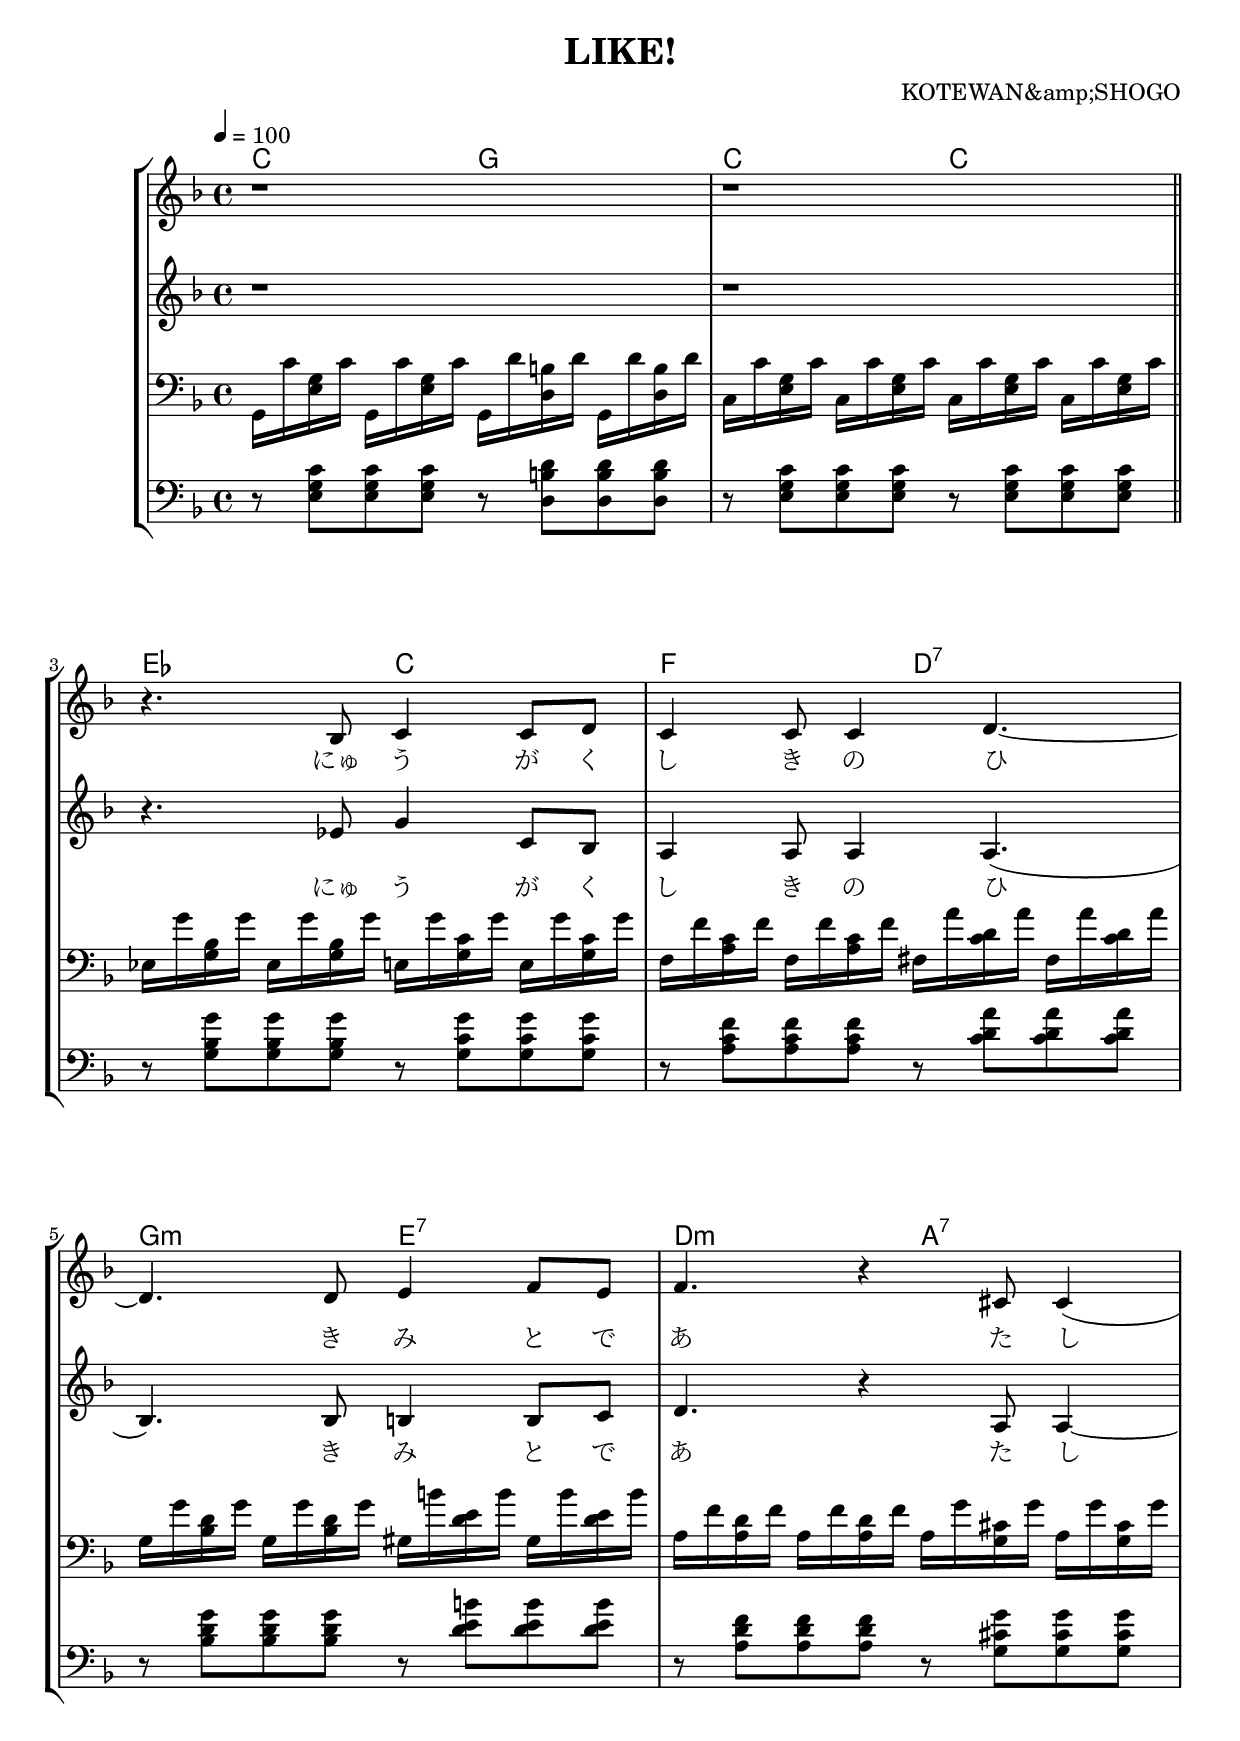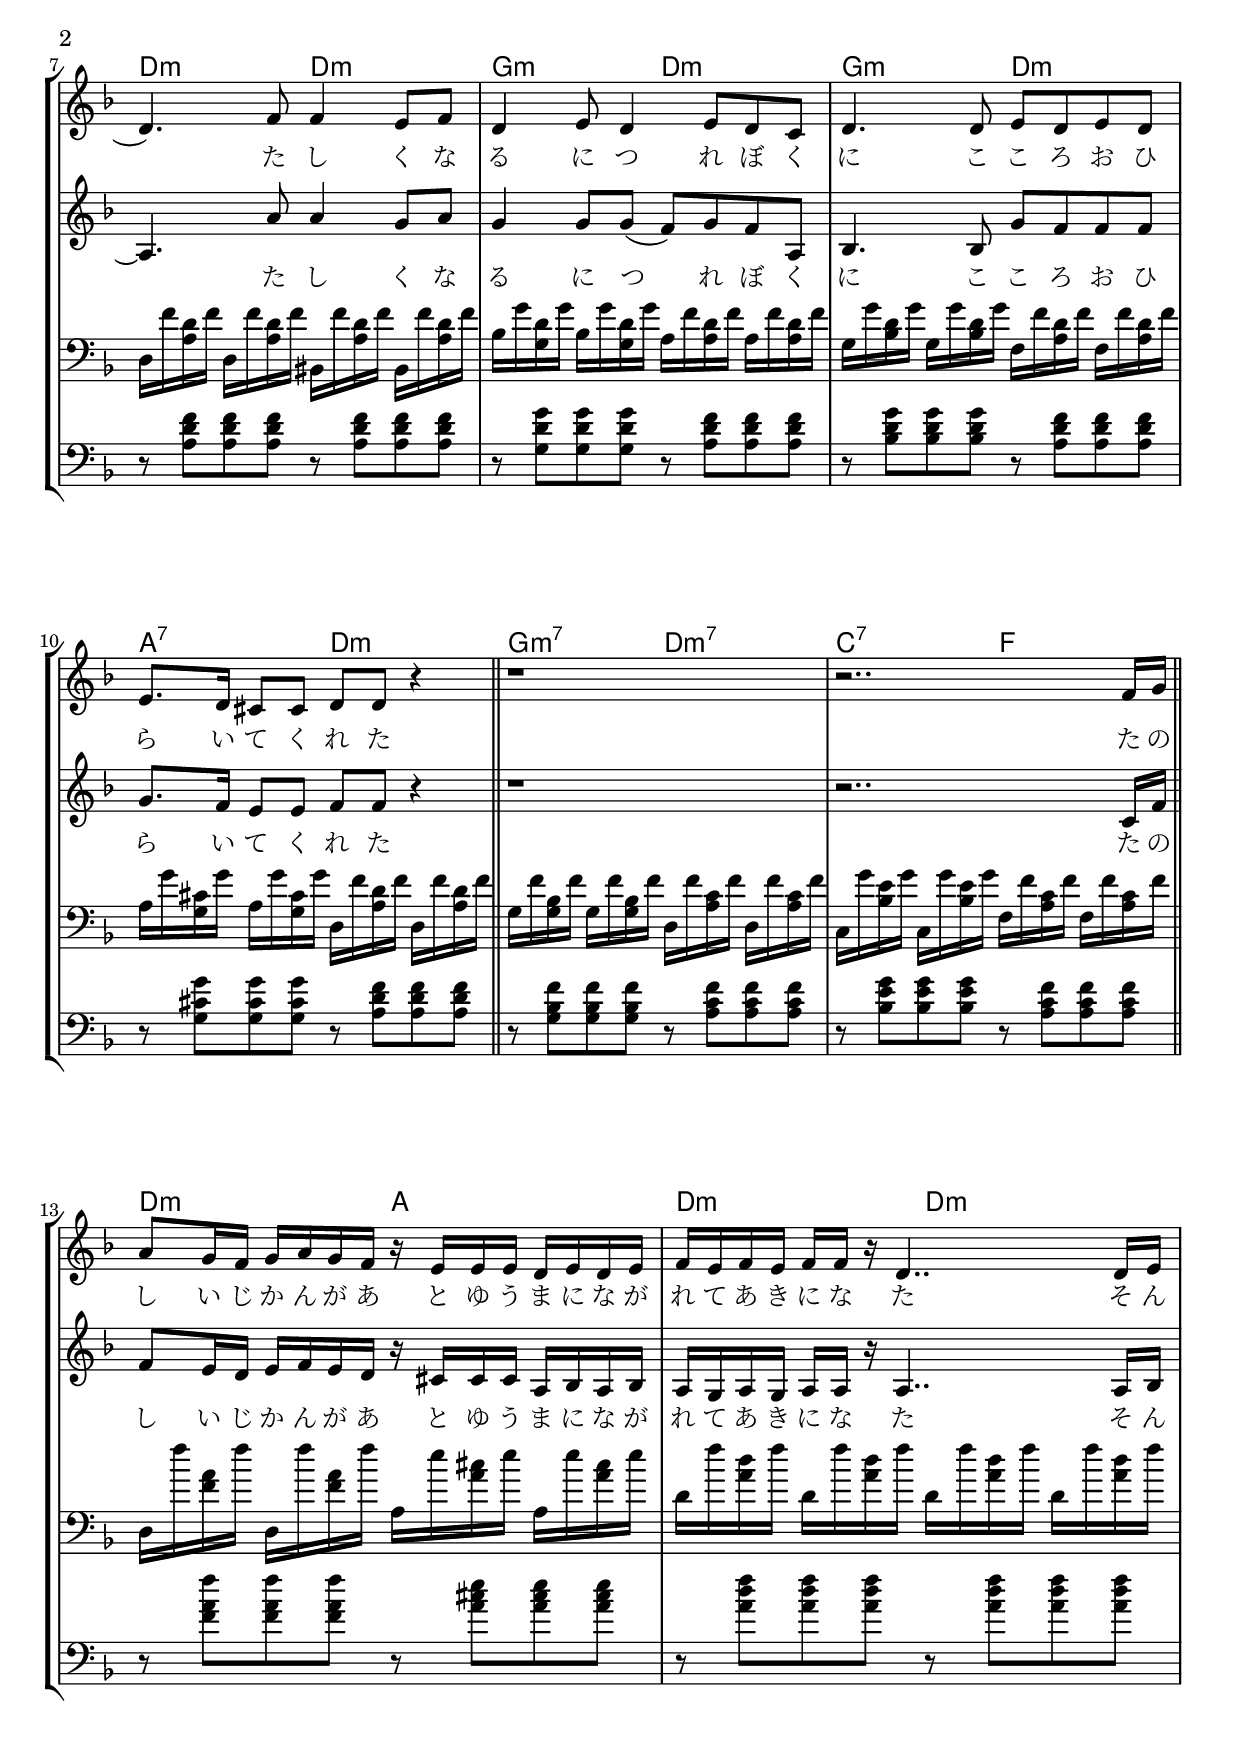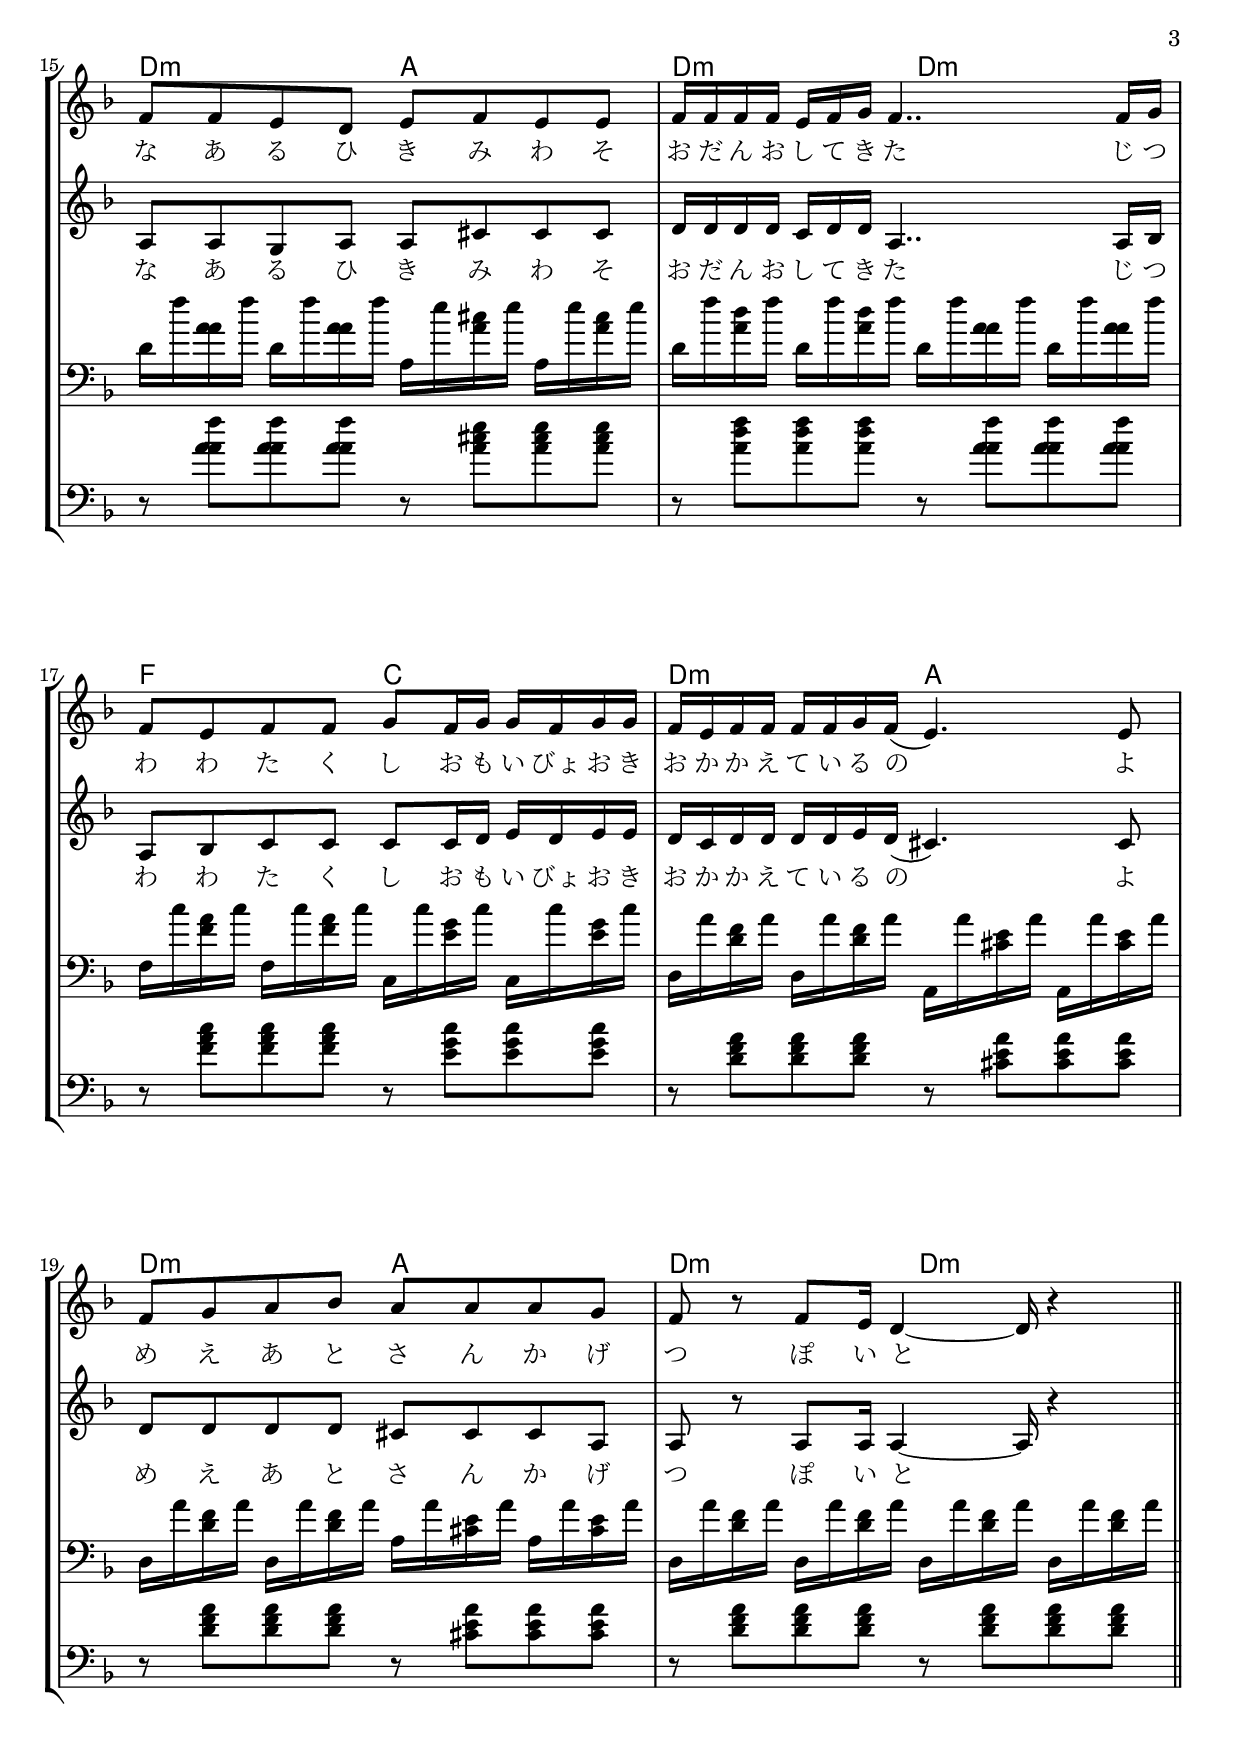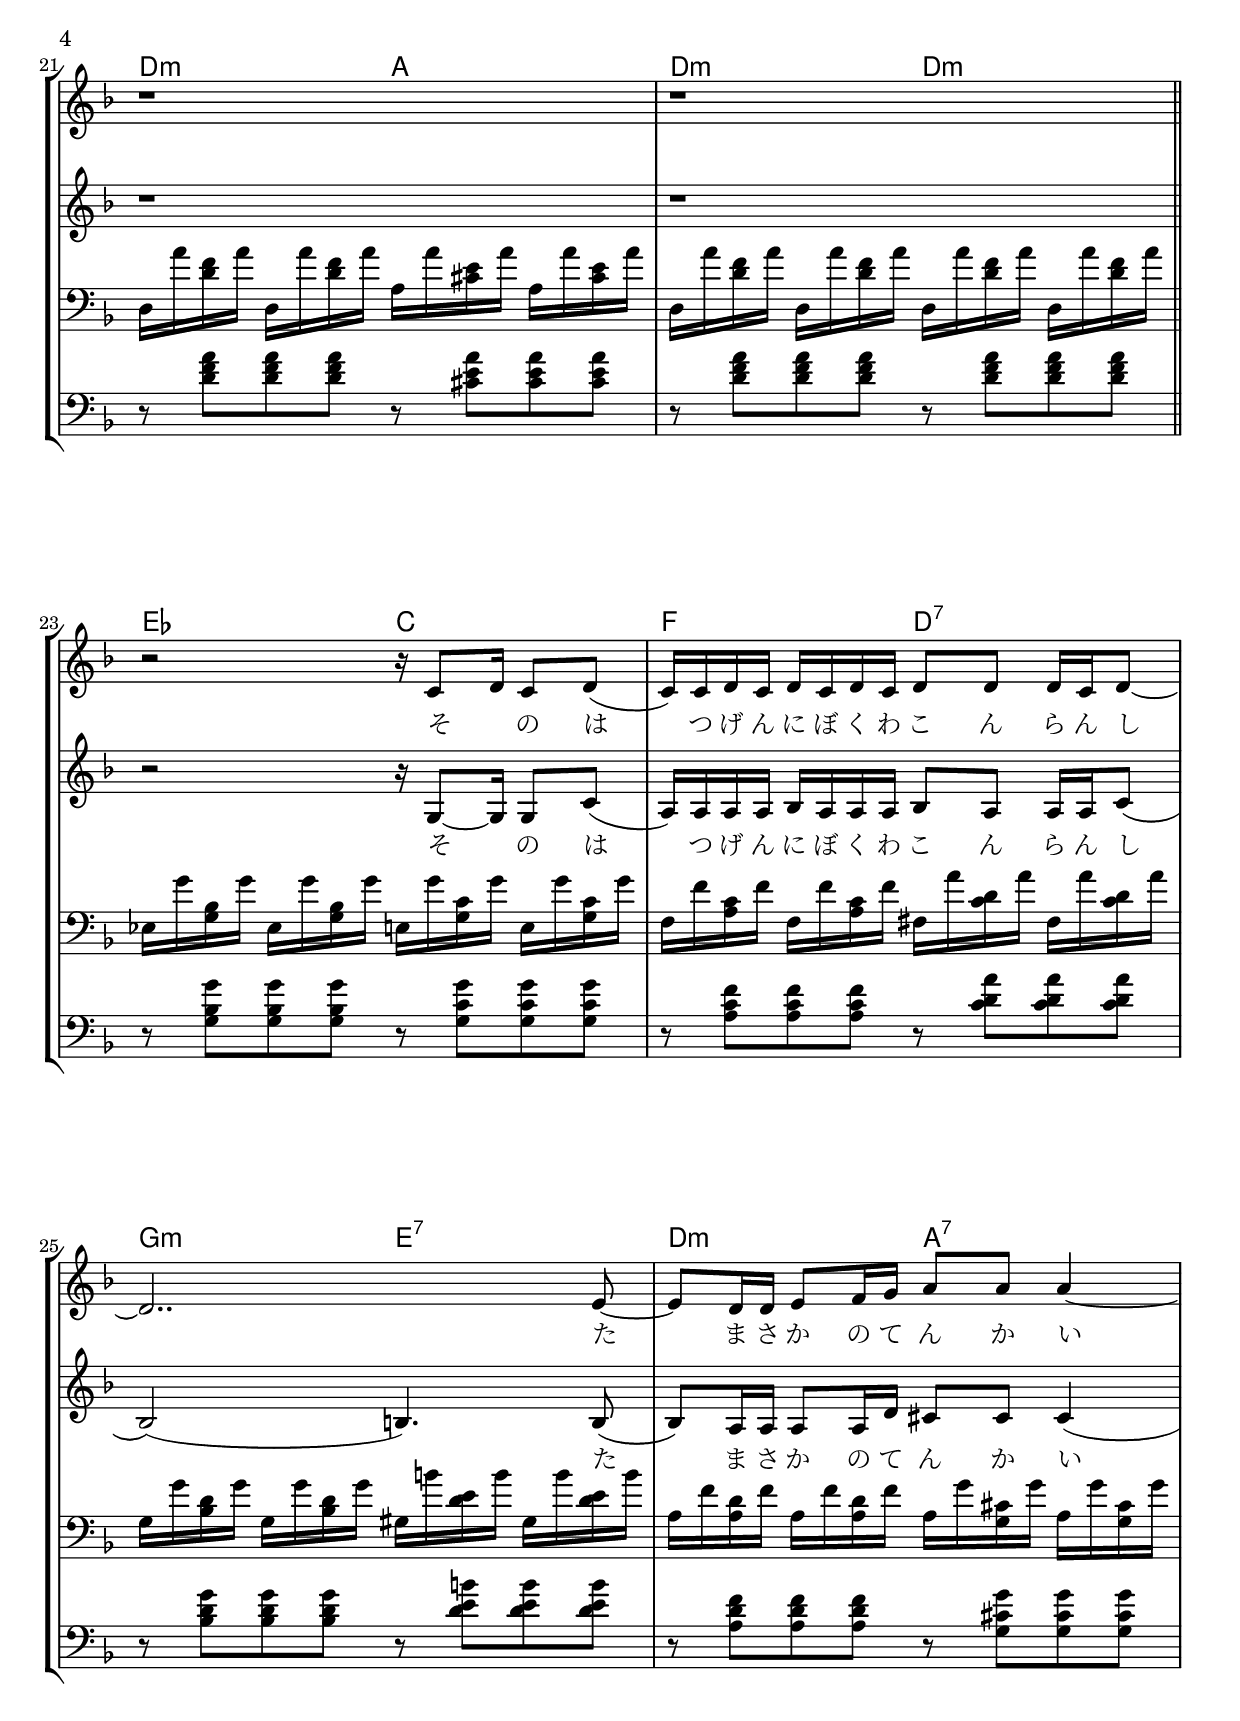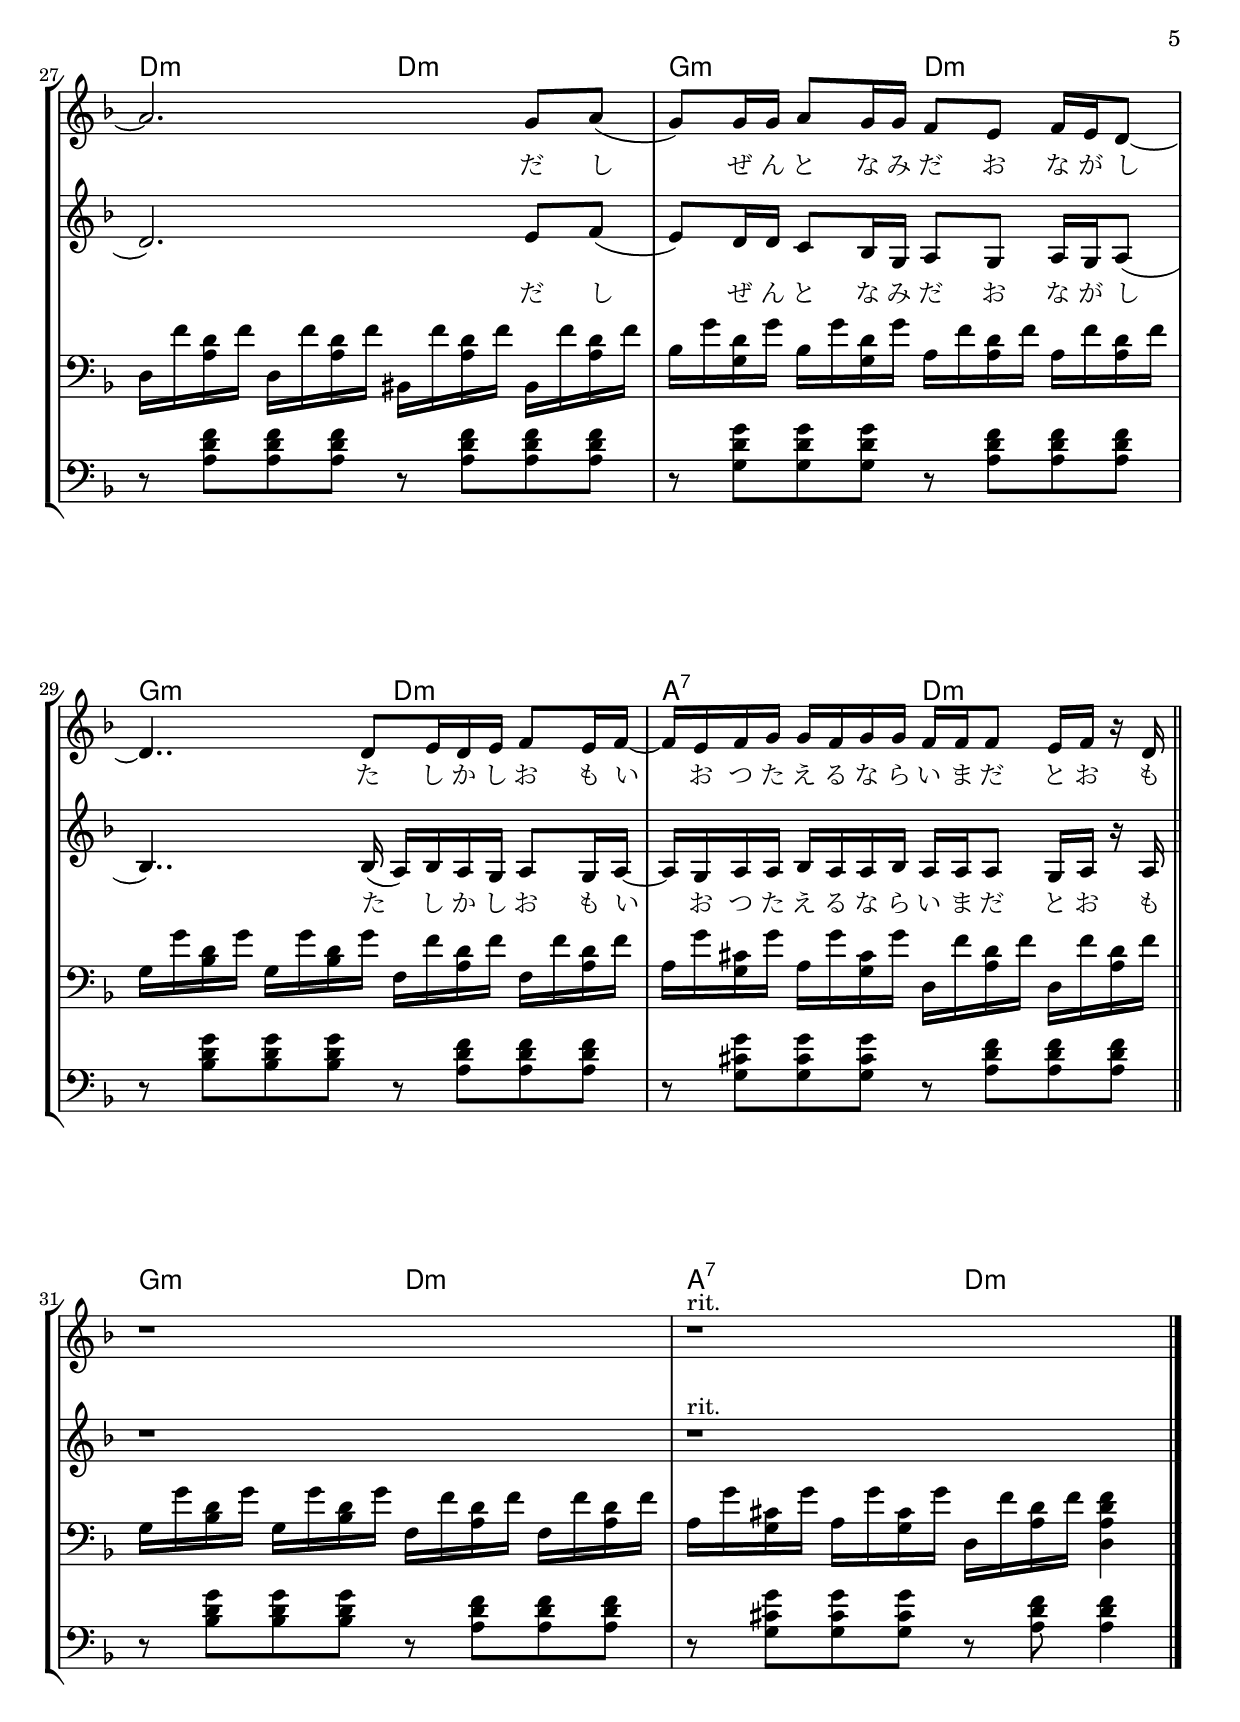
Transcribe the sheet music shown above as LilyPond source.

\version "2.12.1"

\header {
	title = \markup {LIKE!}
	composer = \markup \center-column {KOTEWAN&amp;SHOGO}
}

harmony = \chordmode {
	c2 g c c 

	es c f d:7 g:m e:7 d:m a:7 d:m d:m g:m d:m g:m d:m a:7 d:m 

	g:min7 d:min7 c:7 f 

	d:m a d:m d:m d:m a d:m d:m f c d:m a d:m a d:m d:m 

	d:m a d:m d:m 

	es c f d:7 g:m e:7 d:m a:7 d:m d:m g:m d:m g:m d:m a:7 d:m 

	g:m d:m a:7 d:m 
}

melody = {
	\key f \major
	\tempo 4 = 100
	r1 | r1   
	\set Staff.midiInstrument = #"mmi0.45"
	r4. bes8  c'4  c'8  d'8 
	c'4  c'8  c'4  d'4.~ 
	d'4.  d'8  e'4  f'8  e'8 
	f'4.  r4  cis'8  cis'4 
	(d'4.)  f'8  f'4  e'8  f'8 
	d'4  e'8  d'4  e'8  d'8  c'8 
	d'4.  d'8  e'8  d'8  e'8  d'8 
	e'8.  d'16  cis'8  cis'8  d'8  d'8  	r4 	r1 | r2.. 
	\set Staff.midiInstrument = #"mmi0.42"
	f'16  g'16 
	a'8  g'16  f'16  g'16  a'16  g'16  f'16  r16  e'16  e'16  e'16  d'16  e'16  d'16  e'16 
	f'16  e'16  f'16  e'16  f'16  f'16  r16  d'4..  d'16  e'16 
	f'8  f'8  e'8  d'8  e'8  f'8  e'8  e'8 
	f'16  f'16  f'16  f'16  e'16  f'16  g'16  f'4..  f'16  g'16 
	f'8  e'8  f'8  f'8  g'8  f'16  g'16  g'16  f'16  g'16  g'16 
	f'16  e'16  f'16  f'16  f'16  f'16  g'16  f'16  (e'4.)  e'8 
	f'8  g'8  a'8  bes'8  a'8  a'8  a'8  g'8 
	f'8  r8  f'8  e'16  d'4~d'16  	r4 	r1 | r1   
	\set Staff.midiInstrument = #"mmi0.48"
	r2~r16 c'8  d'16  c'8  d'8 
	(c'16)  c'16  d'16  c'16  d'16  c'16  d'16  c'16  d'8  d'8  d'16  c'16  d'8~ 
	d'2..  e'8~ 
	e'8  d'16  d'16  e'8  f'16  g'16  a'8  a'8  a'4~ 
	a'2.  g'8  a'8 
	(g'8)  g'16  g'16  a'8  g'16  g'16  f'8  e'8  f'16  e'16  d'8~ 
	d'4..  d'8  e'16  d'16  e'16  f'8  e'16  f'16~ 
	f'16  e'16  f'16  g'16  g'16  f'16  g'16  g'16  f'16  f'16  f'8  e'16  f'16  r16  d'16
	r1 | r1^"rit." \bar "|."
}

words = \lyricmode {
	
	にゅ  う  が  く  し  き  の  ひ  き  み  と  で  あ  た  し  た  し  く  な  る  に  つ  れ  ぼ  く  に  こ  こ  ろ  お  ひ  ら  い  て  く  れ  た  
	
	た  の  し  い  じ  か  ん  が  あ  と  ゆ  う  ま  に  な  が  れ  て  あ  き  に  な  た  そ  ん  な  あ  る  ひ  き  み  わ  そ  お  だ  ん  お  し  て  き  た  じ  つ  わ  わ  た  く  し  お  も  い  びょ  お  き  お  か  か  え  て  い  る  の  よ  め  え  あ  と  さ  ん  か  げ  つ  ぽ  い  と  
	
	そ  の  は  つ  げ  ん  に  ぼ  く  わ  こ  ん  ら  ん  し  た  ま  さ  か  の  て  ん  か  い  だ  し  ぜ  ん  と  な  み  だ  お  な  が  し  た  し  か  し  お  も  い  お  つ  た  え  る  な  ら  い  ま  だ  と  お  も  た  
	
}

secondmelody = {
	\key f \major
	\tempo 4 = 100
	r1 | r1   
	\set Staff.midiInstrument = #"fss0.23"
	r4. es'8  g'4  c'8  bes8 
	a4  a8  a4  a4. 
	(bes4.)  bes8  b4  b8  c'8 
	d'4.  r4  a8  a4~ 
	a4.  a'8  a'4  g'8  a'8 
	g'4  g'8  g'8  (f'8)  g'8  f'8  a8 
	bes4.  bes8  g'8  f'8  f'8  f'8 
	g'8.  f'16  e'8  e'8  f'8  f'8  	r4 	r1 | r2.. 
	\set Staff.midiInstrument = #"mmi0.42"
	c'16  f'16 
	f'8  e'16  d'16  e'16  f'16  e'16  d'16  r16  cis'16  cis'16  cis'16  a16  bes16  a16  bes16 
	a16  g16  a16  g16  a16  a16  r16  a4..  a16  bes16 
	a8  a8  g8  a8  a8  cis'8  cis'8  cis'8 
	d'16  d'16  d'16  d'16  c'16  d'16  d'16  a4..  a16  bes16 
	a8  bes8  c'8  c'8  c'8  c'16  d'16  e'16  d'16  e'16  e'16 
	d'16  c'16  d'16  d'16  d'16  d'16  e'16  d'16  (cis'4.)  cis'8 
	d'8  d'8  d'8  d'8  cis'8  cis'8  cis'8  a8 
	a8  r8  a8  a16  a4~a16  	r4 	r1 | r1   
	\set Staff.midiInstrument = #"mmi0.48"
	r2~r16 g8  g16  g8  c'8 
	(a16)  a16  a16  a16  bes16  a16  a16  a16  bes8  a8  a16  a16  c'8 
	(bes2)  (b4.)  b8 
	(bes8)  a16  a16  a8  a16  d'16  cis'8  cis'8  cis'4 
	(d'2.)  e'8  f'8 
	(e'8)  d'16  d'16  c'8  bes16  g16  a8  g8  a16  g16  a8 
	(bes4..)  bes16  (a16)  bes16  a16  g16  a8  g16  a16~ 
	a16  g16  a16  a16  bes16  a16  a16  bes16  a16  a16  a8  g16  a16  r16  a16
	r1 | r1^"rit." \bar "|."
}

secondwords = \lyricmode {
	
	にゅ  う  が  く  し  き  の  ひ  き  み  と  で  あ  た  し  た  し  く  な  る  に  つ  れ  ぼ  く  に  こ  こ  ろ  お  ひ  ら  い  て  く  れ  た  
	
	た  の  し  い  じ  か  ん  が  あ  と  ゆ  う  ま  に  な  が  れ  て  あ  き  に  な  た  そ  ん  な  あ  る  ひ  き  み  わ  そ  お  だ  ん  お  し  て  き  た  じ  つ  わ  わ  た  く  し  お  も  い  びょ  お  き  お  か  か  え  て  い  る  の  よ  め  え  あ  と  さ  ん  か  げ  つ  ぽ  い  と  
	
	そ  の  は  つ  げ  ん  に  ぼ  く  わ  こ  ん  ら  ん  し  た  ま  さ  か  の  て  ん  か  い  だ  し  ぜ  ん  と  な  み  だ  お  な  が  し  た  し  か  し  お  も  い  お  つ  た  え  る  な  ら  い  ま  だ  と  お  も  た  
	
}

tempochange = {
	\tempo 4 = 100
	r1 | r1 \bar "||"
	\tempo 4 = 100
	r1 | r1 | r1 | r1 | r1 | r1 | r1 | r1 \bar "||"
	\tempo 4 = 100
	r1 | r1 \bar "||"
	\tempo 4 = 100
	r1 | r1 | r1 | r1 | r1 | r1 | r1 | r1 \bar "||"
	\tempo 4 = 100
	r1 | r1 \bar "||"
	\tempo 4 = 100
	r1 | r1 | r1 | r1 | r1 | r1 | r1 | r1 \bar "||"
	\tempo 4 = 100
	r1 | \tempo 4 = 75 r2 \tempo 4 = 66 r2 \bar "|."
}

mainacc = {
	\clef bass
	\set Staff.midiInstrument = #"Harmonica"
	\key f \major
	\tempo 4 = 100
	g,16 c' <e g> c' g, c' <e g> c'
	g,16 d' <d b> d' g, d' <d b> d'
	c16 c' <e g> c' c c' <e g> c'
	c16 c' <e g> c' c c' <e g> c'
	\bar "||"

	\set Staff.midiInstrument = #"Overdriven Guitar"
	es16 g' <g bes> g' es g' <g bes> g'
	e16 g' <g c'> g' e g' <g c'> g'
	f16 f' <a c'> f' f f' <a c'> f'
	fis16 a' <c' d'> a' fis a' <c' d'> a'
	g16 g' <bes d'> g' g g' <bes d'> g'
	gis16 b' <d' e'> b' gis b' <d' e'> b'
	a16 f' <a d'> f' a f' <a d'> f'
	a16 g' <g cis'> g' a g' <g cis'> g'
	d16 f' <a d'> f' d f' <a d'> f'
	bis,16 f' <a d'> f' bis, f' <a d'> f'
	bes16 g' <g d'> g' bes g' <g d'> g'
	a16 f' <a d'> f' a f' <a d'> f'
	g16 g' <bes d'> g' g g' <bes d'> g'
	f16 f' <a d'> f' f f' <a d'> f'
	a16 g' <g cis'> g' a g' <g cis'> g'
	d16 f' <a d'> f' d f' <a d'> f'
	\bar "||"

	\set Staff.midiInstrument = #"Acoustic grand"
	g16 f' <g bes> f' g f' <g bes> f'
	d16 f' <a c'> f' d f' <a c'> f'
	c16 g' <bes e'> g' c g' <bes e'> g'
	f16 f' <a c'> f' f f' <a c'> f'
	\bar "||"

	\set Staff.midiInstrument = #"Electric Guitar (clean)"
	d16 f'' <a' f'> f'' d f'' <a' f'> f''
	a16 e'' <a' cis''> e'' a e'' <a' cis''> e''
	d'16 f'' <a' d''> f'' d' f'' <a' d''> f''
	d'16 f'' <a' d''> f'' d' f'' <a' d''> f''
	d'16 f'' <a' a'> f'' d' f'' <a' a'> f''
	a16 e'' <a' cis''> e'' a e'' <a' cis''> e''
	d'16 f'' <a' d''> f'' d' f'' <a' d''> f''
	d'16 f'' <a' a'> f'' d' f'' <a' a'> f''
	f16 c'' <f' a'> c'' f c'' <f' a'> c''
	c16 c'' <e' g'> c'' c c'' <e' g'> c''
	d16 a' <d' f'> a' d a' <d' f'> a'
	a,16 a' <cis' e'> a' a, a' <cis' e'> a'
	d16 a' <d' f'> a' d a' <d' f'> a'
	a16 a' <cis' e'> a' a a' <cis' e'> a'
	d16 a' <d' f'> a' d a' <d' f'> a'
	d16 a' <d' f'> a' d a' <d' f'> a'
	\bar "||"

	\set Staff.midiInstrument = #"Choir Aahs"
	d16 a' <d' f'> a' d a' <d' f'> a'
	a16 a' <cis' e'> a' a a' <cis' e'> a'
	d16 a' <d' f'> a' d a' <d' f'> a'
	d16 a' <d' f'> a' d a' <d' f'> a'
	\bar "||"

	\set Staff.midiInstrument = #"Harmonica"
	es16 g' <g bes> g' es g' <g bes> g'
	e16 g' <g c'> g' e g' <g c'> g'
	f16 f' <a c'> f' f f' <a c'> f'
	fis16 a' <c' d'> a' fis a' <c' d'> a'
	g16 g' <bes d'> g' g g' <bes d'> g'
	gis16 b' <d' e'> b' gis b' <d' e'> b'
	a16 f' <a d'> f' a f' <a d'> f'
	a16 g' <g cis'> g' a g' <g cis'> g'
	d16 f' <a d'> f' d f' <a d'> f'
	bis,16 f' <a d'> f' bis, f' <a d'> f'
	bes16 g' <g d'> g' bes g' <g d'> g'
	a16 f' <a d'> f' a f' <a d'> f'
	g16 g' <bes d'> g' g g' <bes d'> g'
	f16 f' <a d'> f' f f' <a d'> f'
	a16 g' <g cis'> g' a g' <g cis'> g'
	d16 f' <a d'> f' d f' <a d'> f'
	\bar "||"

	\set Staff.midiInstrument = #"Harmonica"
	g16 g' <bes d'> g' g g' <bes d'> g'
	f16 f' <a d'> f' f f' <a d'> f'
	a16 g' <g cis'> g' a g' <g cis'> g'
	d16 f' <a d'> f' <d a d' f'>4
	\bar "|."
}

subacc = {
	\clef bass
	\set Staff.midiInstrument = #"Pad 7 (halo)"
	\key f \major
	\tempo 4 = 100
	r8 <e g c'>8 <e g c'>8 <e g c'>8
	r8 <d b d'>8 <d b d'>8 <d b d'>8
	r8 <e g c'>8 <e g c'>8 <e g c'>8
	r8 <e g c'>8 <e g c'>8 <e g c'>8
	\bar "||"

	\set Staff.midiInstrument = #"Synth Bass 1"
	r8 <g bes g'>8 <g bes g'>8 <g bes g'>8
	r8 <g c' g'>8 <g c' g'>8 <g c' g'>8
	r8 <a c' f'>8 <a c' f'>8 <a c' f'>8
	r8 <c' d' a'>8 <c' d' a'>8 <c' d' a'>8
	r8 <bes d' g'>8 <bes d' g'>8 <bes d' g'>8
	r8 <d' e' b'>8 <d' e' b'>8 <d' e' b'>8
	r8 <a d' f'>8 <a d' f'>8 <a d' f'>8
	r8 <g cis' g'>8 <g cis' g'>8 <g cis' g'>8
	r8 <a d' f'>8 <a d' f'>8 <a d' f'>8
	r8 <a d' f'>8 <a d' f'>8 <a d' f'>8
	r8 <g d' g'>8 <g d' g'>8 <g d' g'>8
	r8 <a d' f'>8 <a d' f'>8 <a d' f'>8
	r8 <bes d' g'>8 <bes d' g'>8 <bes d' g'>8
	r8 <a d' f'>8 <a d' f'>8 <a d' f'>8
	r8 <g cis' g'>8 <g cis' g'>8 <g cis' g'>8
	r8 <a d' f'>8 <a d' f'>8 <a d' f'>8
	\bar "||"

	\set Staff.midiInstrument = #"Pad 7 (halo)"
	r8 <g bes f'>8 <g bes f'>8 <g bes f'>8
	r8 <a c' f'>8 <a c' f'>8 <a c' f'>8
	r8 <bes e' g'>8 <bes e' g'>8 <bes e' g'>8
	r8 <a c' f'>8 <a c' f'>8 <a c' f'>8
	\bar "||"

	\set Staff.midiInstrument = #"Choir Aahs"
	r8 <a' f' f''>8 <a' f' f''>8 <a' f' f''>8
	r8 <a' cis'' e''>8 <a' cis'' e''>8 <a' cis'' e''>8
	r8 <a' d'' f''>8 <a' d'' f''>8 <a' d'' f''>8
	r8 <a' d'' f''>8 <a' d'' f''>8 <a' d'' f''>8
	r8 <a' a' f''>8 <a' a' f''>8 <a' a' f''>8
	r8 <a' cis'' e''>8 <a' cis'' e''>8 <a' cis'' e''>8
	r8 <a' d'' f''>8 <a' d'' f''>8 <a' d'' f''>8
	r8 <a' a' f''>8 <a' a' f''>8 <a' a' f''>8
	r8 <f' a' c''>8 <f' a' c''>8 <f' a' c''>8
	r8 <e' g' c''>8 <e' g' c''>8 <e' g' c''>8
	r8 <d' f' a'>8 <d' f' a'>8 <d' f' a'>8
	r8 <cis' e' a'>8 <cis' e' a'>8 <cis' e' a'>8
	r8 <d' f' a'>8 <d' f' a'>8 <d' f' a'>8
	r8 <cis' e' a'>8 <cis' e' a'>8 <cis' e' a'>8
	r8 <d' f' a'>8 <d' f' a'>8 <d' f' a'>8
	r8 <d' f' a'>8 <d' f' a'>8 <d' f' a'>8
	\bar "||"

	\set Staff.midiInstrument = #"Pad 7 (halo)"
	r8 <d' f' a'>8 <d' f' a'>8 <d' f' a'>8
	r8 <cis' e' a'>8 <cis' e' a'>8 <cis' e' a'>8
	r8 <d' f' a'>8 <d' f' a'>8 <d' f' a'>8
	r8 <d' f' a'>8 <d' f' a'>8 <d' f' a'>8
	\bar "||"

	\set Staff.midiInstrument = #"Pad 7 (halo)"
	r8 <g bes g'>8 <g bes g'>8 <g bes g'>8
	r8 <g c' g'>8 <g c' g'>8 <g c' g'>8
	r8 <a c' f'>8 <a c' f'>8 <a c' f'>8
	r8 <c' d' a'>8 <c' d' a'>8 <c' d' a'>8
	r8 <bes d' g'>8 <bes d' g'>8 <bes d' g'>8
	r8 <d' e' b'>8 <d' e' b'>8 <d' e' b'>8
	r8 <a d' f'>8 <a d' f'>8 <a d' f'>8
	r8 <g cis' g'>8 <g cis' g'>8 <g cis' g'>8
	r8 <a d' f'>8 <a d' f'>8 <a d' f'>8
	r8 <a d' f'>8 <a d' f'>8 <a d' f'>8
	r8 <g d' g'>8 <g d' g'>8 <g d' g'>8
	r8 <a d' f'>8 <a d' f'>8 <a d' f'>8
	r8 <bes d' g'>8 <bes d' g'>8 <bes d' g'>8
	r8 <a d' f'>8 <a d' f'>8 <a d' f'>8
	r8 <g cis' g'>8 <g cis' g'>8 <g cis' g'>8
	r8 <a d' f'>8 <a d' f'>8 <a d' f'>8
	\bar "||"

	\set Staff.midiInstrument = #"Pad 7 (halo)"
	r8 <bes d' g'>8 <bes d' g'>8 <bes d' g'>8
	r8 <a d' f'>8 <a d' f'>8 <a d' f'>8
	r8 <g cis' g'>8 <g cis' g'>8 <g cis' g'>8
	r8 <a d' f'>8 <a d' f'>4
	\bar "|."
}

percA = {
	\drummode {
	r4 hh4 hh4 hh4  |hh4 hh4 hh4 hh4  \bar "||"
	r4 hh4 hh4 hh4  |hh4 hh4 hh4 hh4  |hh4 hh4 hh4 hh4  |hh4 hh4 hh4 hh4  |r4 hh4 hh4 hh4  |hh4 hh4 hh4 hh4  |hh4 hh4 hh4 hh4  |hh4 hh4 hh4 hh4  \bar "||"
	r4 hh4 hh4 hh4  |hh4 hh4 hh4 hh4  \bar "||"
	r4 hh4 hh4 hh4  |hh4 hh4 hh4 hh4  |hh4 hh4 hh4 hh4  |hh4 hh4 hh4 hh4  |r4 hh4 hh4 hh4  |hh4 hh4 hh4 hh4  |hh4 hh4 hh4 hh4  |hh4 hh4 hh4 hh4  \bar "||"
	r4 hh4 hh4 hh4  |hh4 hh4 hh4 hh4  \bar "||"
	r4 hh4 hh4 hh4  |hh4 hh4 hh4 hh4  |hh4 hh4 hh4 hh4  |hh4 hh4 hh4 hh4  |r4 hh4 hh4 hh4  |hh4 hh4 hh4 hh4  |hh4 hh4 hh4 hh4  |hh4 hh4 hh4 hh4  \bar "||"
	r4 hh4 hh4 hh4  |hh4 hh4 hh4 hh4  \bar "|."
	}
}

percB = {
	\drummode {
	r8 hhp4 hhp4 hhp4 hhp8  |r8 hhp4 hhp2 r8  \bar "||"
	r8 hhp4 hhp4 hhp4 hhp8  |r8 hhp4 hhp4 hhp4 hhp8  |r8 hhp4 hhp4 hhp4 hhp8  |r8 hhp4 hhp4 hhp4 hhp8  |r8 hhp4 hhp4 hhp4 hhp8  |r8 hhp4 hhp4 hhp4 hhp8  |r8 hhp4 hhp4 hhp4 hhp8  |r8 hhp4 hhp2 r8  \bar "||"
	r8 hhp4 hhp4 hhp4 hhp8  |r8 hhp4 hhp2 r8  \bar "||"
	r8 hhp4 hhp4 hhp4 hhp8  |r8 hhp4 hhp4 hhp4 hhp8  |r8 hhp4 hhp4 hhp4 hhp8  |r8 hhp4 hhp4 hhp4 hhp8  |r8 hhp4 hhp4 hhp4 hhp8  |r8 hhp4 hhp4 hhp4 hhp8  |r8 hhp4 hhp4 hhp4 hhp8  |r8 hhp4 hhp2 r8  \bar "||"
	r8 hhp4 hhp4 hhp4 hhp8  |r8 hhp4 hhp2 r8  \bar "||"
	r8 hhp4 hhp4 hhp4 hhp8  |r8 hhp4 hhp4 hhp4 hhp8  |r8 hhp4 hhp4 hhp4 hhp8  |r8 hhp4 hhp4 hhp4 hhp8  |r8 hhp4 hhp4 hhp4 hhp8  |r8 hhp4 hhp4 hhp4 hhp8  |r8 hhp4 hhp4 hhp4 hhp8  |r8 hhp4 hhp2 r8  \bar "||"
	r8 hhp4 hhp4 hhp4 hhp8  |r8 hhp4 hhp2 r8  \bar "|."
	}
}

percC = {
	\drummode {
	r4 sn2 sn4  |r4 sn4 r16 sn16 sn8. sn16 sn16 sn16  \bar "||"
	r4 sn2 sn4  |r4 sn2 sn8. sn16  |r4 sn2 sn4  |r4 sn2 sn8. sn16  |r4 sn2 sn4  |r4 sn2 sn8. sn16  |r4 sn2 sn4  |r4 sn4 r16 sn16 sn8. sn16 sn16 sn16  \bar "||"
	r4 sn2 sn4  |r4 sn4 r16 sn16 sn8. sn16 sn16 sn16  \bar "||"
	r4 sn2 sn4  |r4 sn2 sn8. sn16  |r4 sn2 sn4  |r4 sn2 sn8. sn16  |r4 sn2 sn4  |r4 sn2 sn8. sn16  |r4 sn2 sn4  |r4 sn4 r16 sn16 sn8. sn16 sn16 sn16  \bar "||"
	r4 sn2 sn4  |r4 sn4 r16 sn16 sn8. sn16 sn16 sn16  \bar "||"
	r4 sn2 sn4  |r4 sn2 sn8. sn16  |r4 sn2 sn4  |r4 sn2 sn8. sn16  |r4 sn2 sn4  |r4 sn2 sn8. sn16  |r4 sn2 sn4  |r4 sn4 r16 sn16 sn8. sn16 sn16 sn16  \bar "||"
	r4 sn2 sn4  |r4 sn4 r16 sn16 sn8. sn16 sn16 sn16  \bar "|."
	}
}

percD = {
	\drummode {
	bd2 bd8 bd16 bd4 r16  |bd4. bd8 bd4 bd4  \bar "||"
	bd2 bd8 bd16 bd4 r16  |bd2 bd8 bd16 bd4 r16  |bd2 bd8 bd16 bd4 r16  |bd2 bd8 bd16 bd4 r16  |bd2 bd8 bd16 bd4 r16  |bd2 bd8 bd16 bd4 r16  |bd2 bd8 bd16 bd4 r16  |bd4. bd8 bd4 bd4  \bar "||"
	bd2 bd8 bd16 bd4 r16  |bd4. bd8 bd4 bd4  \bar "||"
	bd2 bd8 bd16 bd4 r16  |bd2 bd8 bd16 bd4 r16  |bd2 bd8 bd16 bd4 r16  |bd2 bd8 bd16 bd4 r16  |bd2 bd8 bd16 bd4 r16  |bd2 bd8 bd16 bd4 r16  |bd2 bd8 bd16 bd4 r16  |bd4. bd8 bd4 bd4  \bar "||"
	bd2 bd8 bd16 bd4 r16  |bd4. bd8 bd4 bd4  \bar "||"
	bd2 bd8 bd16 bd4 r16  |bd2 bd8 bd16 bd4 r16  |bd2 bd8 bd16 bd4 r16  |bd2 bd8 bd16 bd4 r16  |bd2 bd8 bd16 bd4 r16  |bd2 bd8 bd16 bd4 r16  |bd2 bd8 bd16 bd4 r16  |bd4. bd8 bd4 bd4  \bar "||"
	bd2 bd8 bd16 bd4 r16  |bd4. bd8 bd4 bd4  \bar "|."
	}
}

percE = {
	\drummode {
	cymc1  |r1 \bar "||"
	cymc1  |r1 |r1 |r1 |cymc1  |r1 |r1 |r1 \bar "||"
	cymc1  |r1 \bar "||"
	cymc1  |r1 |r1 |r1 |cymc1  |r1 |r1 |r1 \bar "||"
	cymc1  |r1 \bar "||"
	cymc1  |r1 |r1 |r1 |cymc1  |r1 |r1 |r1 \bar "||"
	cymc1  |r1 \bar "|."
	}
}

\score {
	<<
		\new StaffGroup <<
			\new ChordNames {\harmony}
			\new Voice = "melody" {\melody}
			\new Lyrics \lyricsto "melody" \words
			\new Voice = "secondmelody" {\secondmelody}
			\new Lyrics \lyricsto "secondmelody" \secondwords
			\new Staff = "mainacc" {\mainacc}
			\new Staff = "subacc" {\subacc}
		>>
	>>
	\layout { }
}
